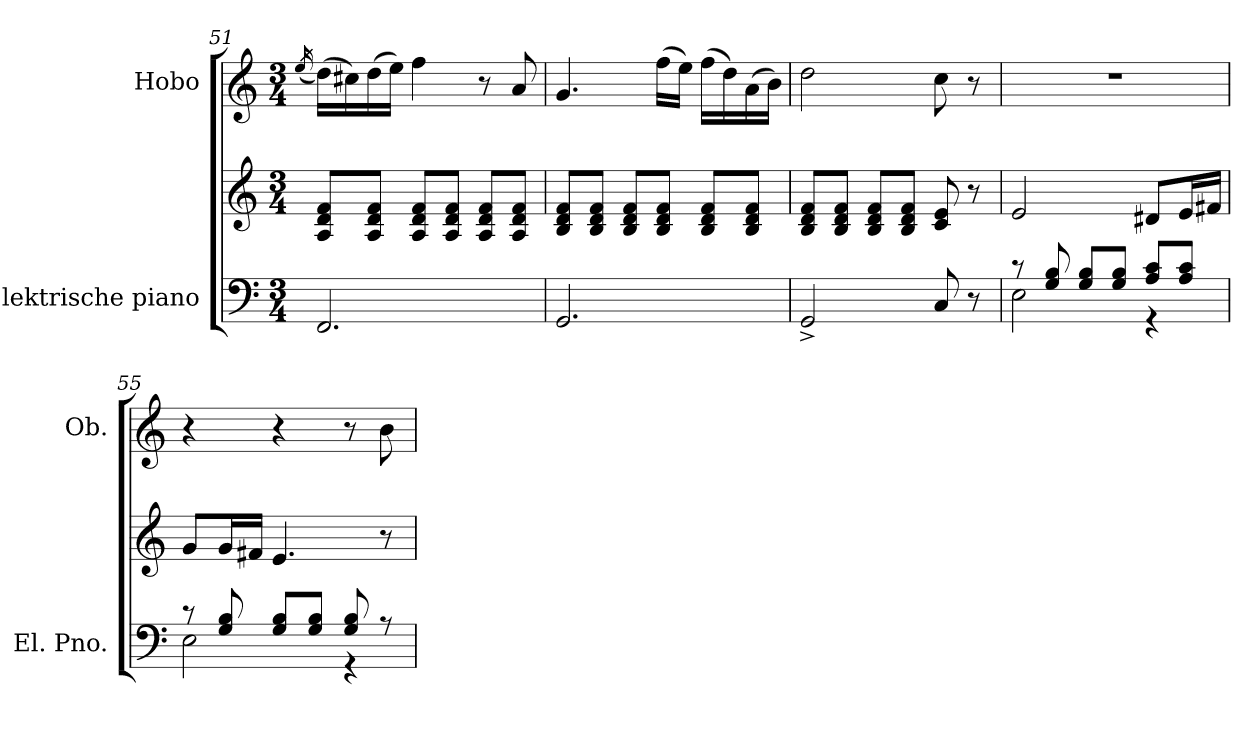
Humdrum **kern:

**kern	**kern	**kern
*part2	*part2	*part1
*staff3	*staff2	*staff1
*I"Elektrische piano	*	*I"Hobo
*I'El. Pno.	*	*I'Ob.
*clefF4	*clefG2	*clefG2
*k[]	*k[]	*k[]
*M3/4	*M3/4	*M3/4
=51	=51	=51
.	.	(16qee/
2.FF/	8A/ 8d/ 8f/L	(16dd\LL)
.	.	16cc#X\)
.	8A/ 8d/ 8f/J	(16dd\
.	.	16ee\JJ)
.	8A/ 8d/ 8f/L	4ff\
.	8A/ 8d/ 8f/J	.
.	8A/ 8d/ 8f/L	8r
.	8A/ 8d/ 8f/J	8a/
=52	=52	=52
2.GG/	8B/ 8d/ 8f/L	4.g/
.	8B/ 8d/ 8f/J	.
.	8B/ 8d/ 8f/L	.
.	8B/ 8d/ 8f/J	(16ff\LL
.	.	16ee\JJ)
.	8B/ 8d/ 8f/L	(16ff\LL
.	.	16dd\)
.	8B/ 8d/ 8f/J	(16a\
.	.	16b\JJ)
!!LO:LB:g=z
=53	=53	=53
2GG^/	8B/ 8d/ 8f/L	2dd\
.	8B/ 8d/ 8f/J	.
.	8B/ 8d/ 8f/L	.
.	8B/ 8d/ 8f/J	.
8C/	8c/ 8e/	8cc\
8r	8r	8r
=54	=54	=54
*^	*	*
8r	2E\	2e/	2.r
8G/ 8B/	.	.	.
8G/ 8B/L	.	.	.
8G/ 8B/J	.	.	.
8A/ 8c/L	4r	8d#X/L	.
8A/ 8c/J	.	16e/L	.
.	.	16f#X/JJ	.
=55	=55	=55	=55
8r	2E\	8g/L	4r
8G/ 8B/	.	16g/L	.
.	.	16f#X/JJ	.
8G/ 8B/L	.	4.e/	4r
8G/ 8B/J	.	.	.
8G/ 8B/	4r	.	8r
8r	.	8r	8b\
*v	*v	*	*
=	=	=
*-	*-	*-
